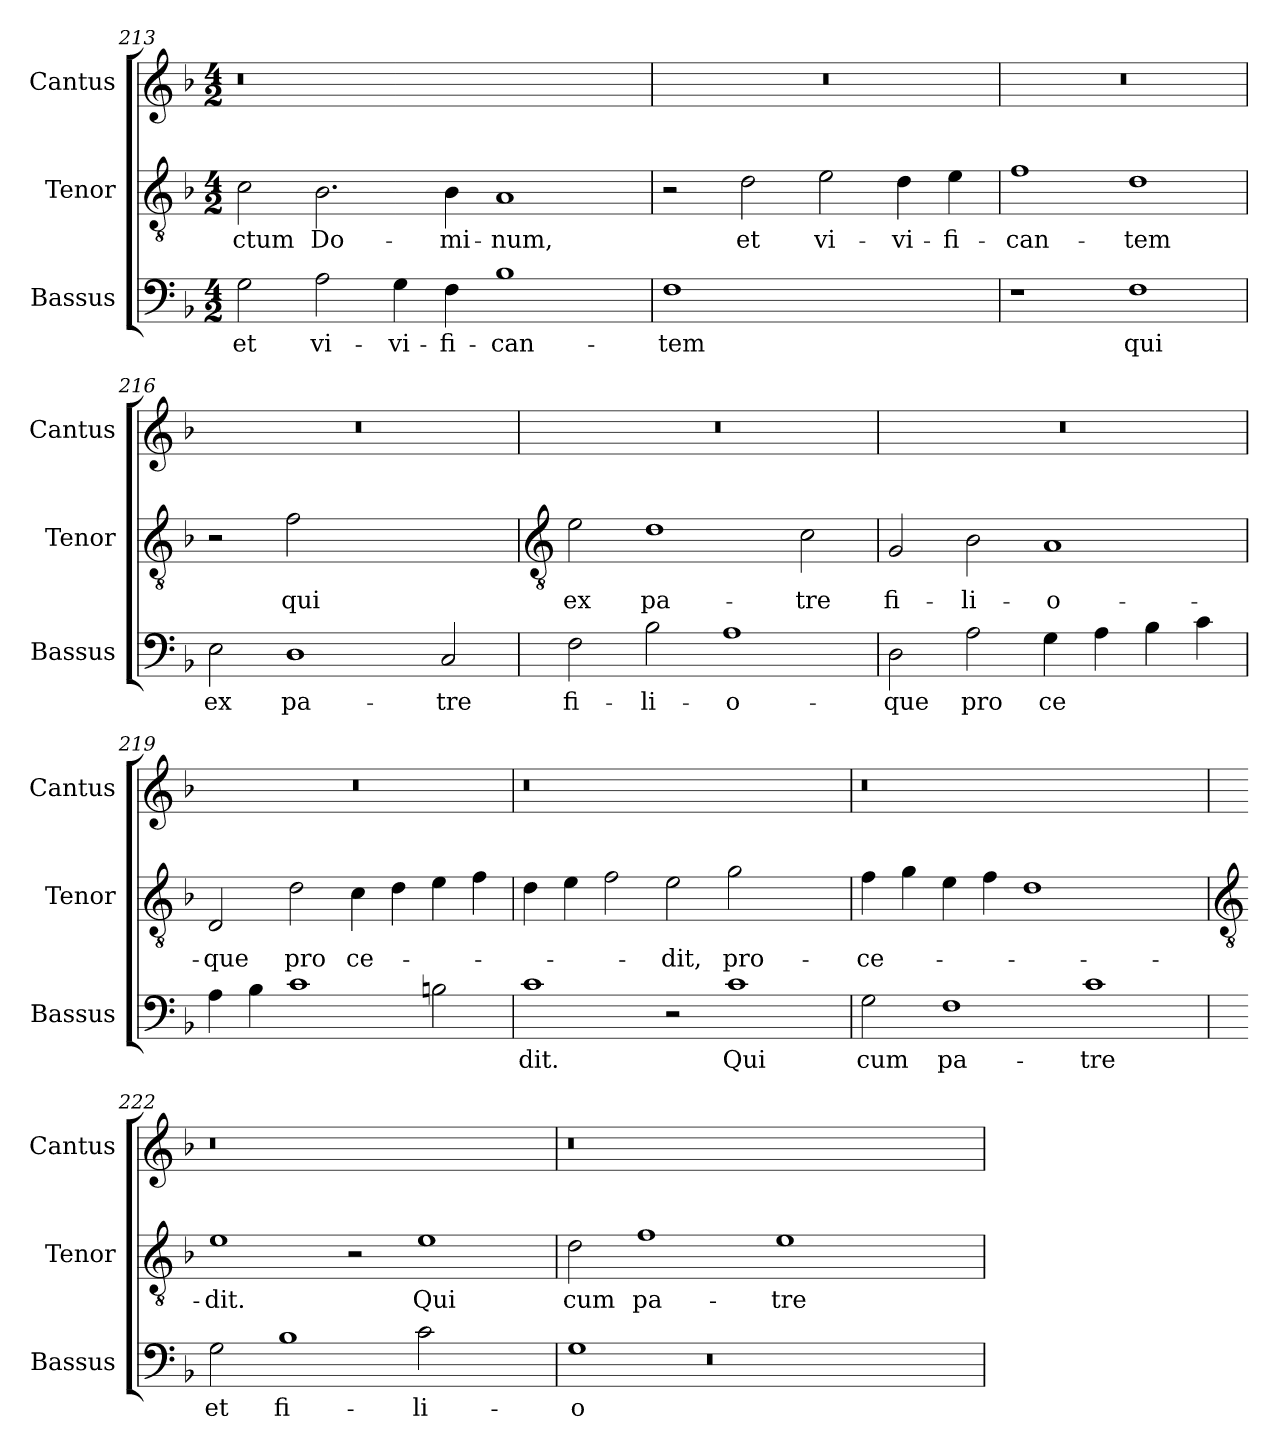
**kern	**text	**text	**kern	**text	**kern
*part3	*part3	*part3	*part2	*part2	*part1
*staff3	*staff3	*staff3	*staff2	*staff2	*staff1
*I"Bassus	*	*	*I"Tenor	*	*I"Cantus
*I'Bassus	*	*	*I'Tenor	*	*I'Cantus
!!LO:LB:g=z
*clefF4	*	*	*clefGv2	*	*clefG2
*k[b-]	*	*	*k[b-]	*	*k[b-]
*F:	*	*	*F:	*	*F:
*M4/2	*	*	*M4/2	*	*M4/2
=213	=213	=213	=213	=213	=213
!	!LO:LY:b	!	!	!LO:LY:b	!
2G	et	.	2c	-ctum	0r
!	!LO:LY:b	!	!	!LO:LY:b	!
2A	vi-	.	2.B-	Do-	.
!	!LO:LY:b	!	!	!	!
4G	-vi-	.	.	.	.
!	!LO:LY:b	!	!	!LO:LY:b	!
4F	-fi-	.	4B-	-mi-	.
!	!LO:LY:b	!	!	!LO:LY:b	!
1B-	-can-	.	1A	-num,	.
.	.	.	.	.	2ryy
=214	=214	=214	=214	=214	=214
!	!LO:LY:b	!	!	!	!
1F	-tem	.	2r	.	0r
!	!	!	!	!LO:LY:b	!
.	.	.	2d	et	.
!	!	!	!	!LO:LY:b	!
1ryy	.	.	2e	vi-	.
!	!	!	!	!LO:LY:b	!
.	.	.	4d	-vi-	.
!	!	!	!	!LO:LY:b	!
.	.	.	4e	-fi-	.
!!LO:LB:g=z
=215	=215	=215	=215	=215	=215
!	!	!	!	!LO:LY:b	!
1r	.	.	1f	-can-	0r
!	!LO:LY:b	!LO:LY:b	!	!LO:LY:b	!
1F	qui	.	1d	-tem	.
=216	=216	=216	=216	=216	=216
!	!LO:LY:b	!	!	!	!
2E	ex	.	2r	.	0r
!	!LO:LY:b	!	!	!LO:LY:b	!
1D	pa-	.	2f	qui	.
.	.	.	1ryy	.	.
!	!LO:LY:b	!	!	!	!
2C	-tre	.	.	.	.
!!LO:LB:g=z
=217	=217	=217	=217	=217	=217
*	*	*	*clefGv2	*	*
!	!LO:LY:b	!	!	!LO:LY:b	!
2F	fi-	.	2e	ex	0r
!	!LO:LY:b	!	!	!LO:LY:b	!
2B-	-li-	.	1d	pa-	.
!	!LO:LY:b	!	!	!	!
1A	-o-	.	.	.	.
!	!	!	!	!LO:LY:b	!
.	.	.	2c	-tre	.
=218	=218	=218	=218	=218	=218
!	!LO:LY:b	!	!	!LO:LY:b	!
2D	-que	.	2G	fi-	0r
!	!LO:LY:b	!	!	!LO:LY:b	!
2A	pro	.	2B-	-li-	.
!	!LO:LY:b	!	!	!LO:LY:b	!
4G	ce	.	1A	-o-	.
4A	.	.	.	.	.
4B-	.	.	.	.	.
4c	.	.	.	.	.
!!LO:LB:g=z
=219	=219	=219	=219	=219	=219
!	!	!	!	!LO:LY:b	!
4A	.	.	2D	-que	0r
4B-	.	.	.	.	.
!	!	!	!	!LO:LY:b	!
1c	.	.	2d	pro	.
!	!	!	!	!LO:LY:b	!
.	.	.	4c	ce-	.
.	.	.	4d	.	.
2Bn	.	.	4e	.	.
.	.	.	4f	.	.
!!LO:LB:g=z
=220	=220	=220	=220	=220	=220
!	!LO:LY:b	!	!	!	!
1c	dit.	.	4d	.	0r
.	.	.	4e	.	.
.	.	.	2f	.	.
!	!	!	!	!LO:LY:b	!
2r	.	.	2e	-dit,	.
!	!LO:LY:b	!	!	!LO:LY:b	!
1c	Qui	.	2g	pro-	.
.	.	.	2ryy	.	2ryy
=221	=221	=221	=221	=221	=221
!	!LO:LY:b	!	!	!LO:LY:b	!
2G	cum	.	4f	-ce-	0r
.	.	.	4g	.	.
!	!LO:LY:b	!	!	!	!
1F	pa-	.	4e	.	.
.	.	.	4f	.	.
.	.	.	1d	.	.
!	!LO:LY:b	!	!	!	!
1c	-tre	.	.	.	.
.	.	.	2ryy	.	2ryy
!!LO:LB:g=z
=222	=222	=222	=222	=222	=222
*	*	*	*clefGv2	*	*
!	!LO:LY:b	!	!	!LO:LY:b	!
2G	et	.	1e	-dit.	0r
!	!LO:LY:b	!	!	!	!
1B-	fi-	.	.	.	.
.	.	.	2r	.	.
!	!LO:LY:b	!	!	!LO:LY:b	!
2c	-li-	.	1e	Qui	.
2ryy	.	.	.	.	2ryy
=223	=223	=223	=223	=223	=223
!	!LO:LY:b	!	!	!LO:LY:b	!
1G	-o	.	2d	cum	0r
!	!	!	!	!LO:LY:b	!
.	.	.	1f	pa-	.
0r	.	.	.	.	.
!	!	!	!	!LO:LY:b	!
.	.	.	1e	-tre	.
.	.	.	.	.	1ryy
.	.	.	2ryy	.	.
=	=	=	=	=	=
*-	*-	*-	*-	*-	*-
